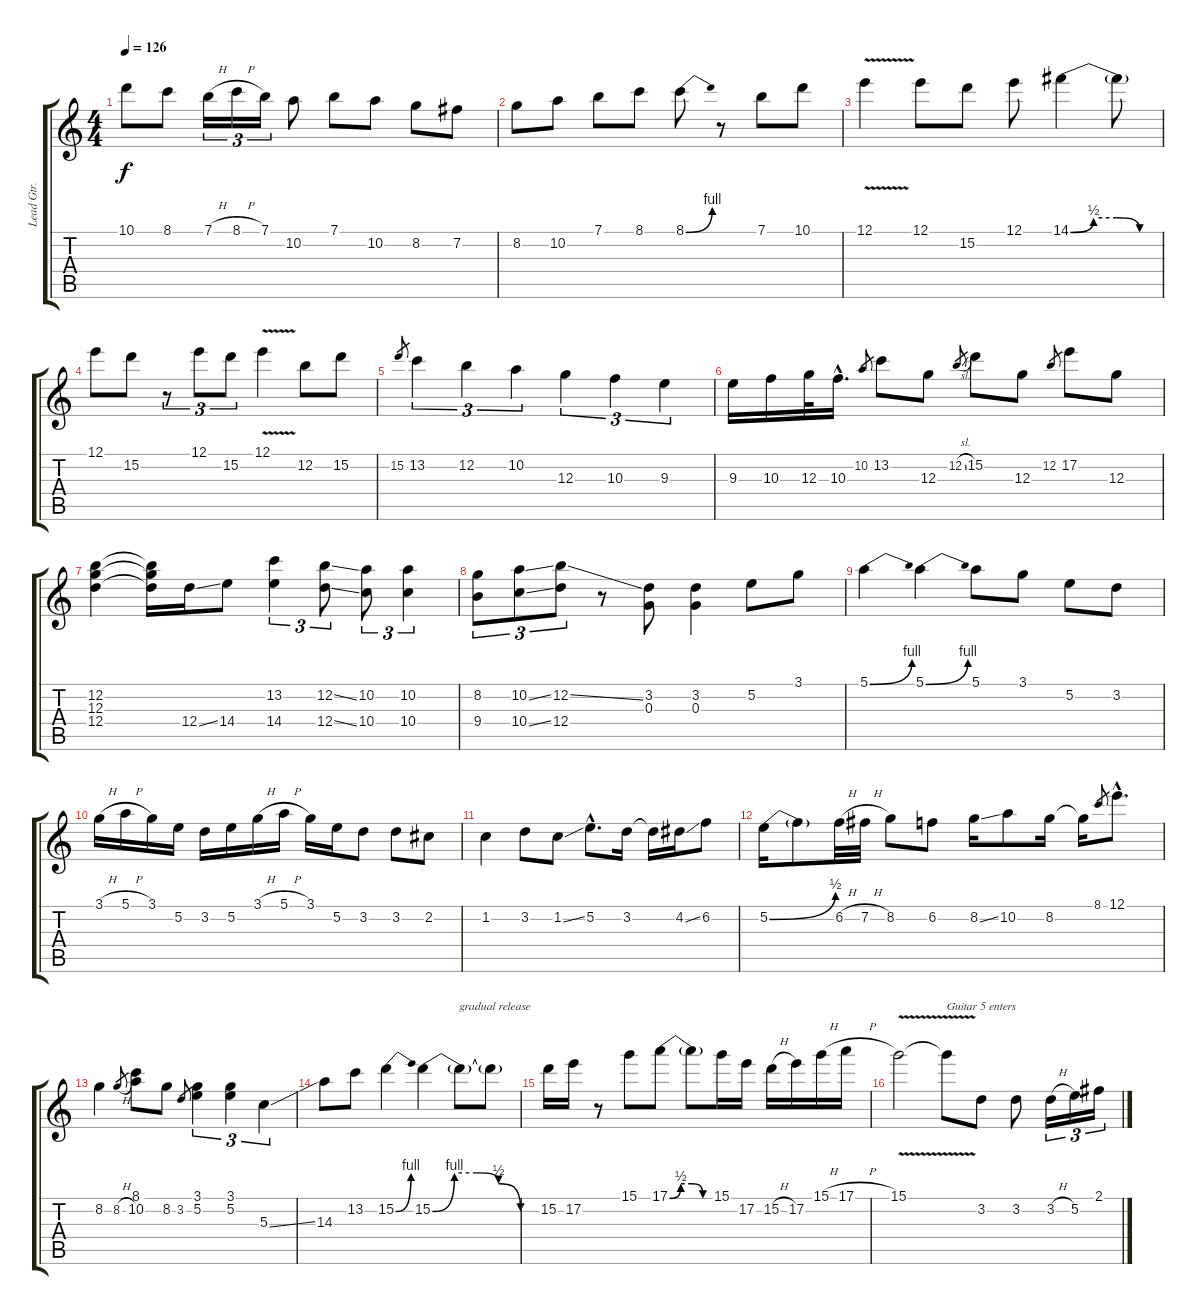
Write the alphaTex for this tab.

\track ("Lead Gtr. (E. Bell)" "Lead Gtr. ") {instrument overdrivenguitar}
\staff {score tabs}
\tuning (E4 B3 G3 D3 A2 E2) {hide}
\ts (4 4)
\tempo 126
\clef g2
\ks c
10.1.8{dy f} 8.1.8 7.1{h}.16{tu (3 2)} 8.1{h}.16{tu (3 2)} 7.1.16{tu (3 2)} 10.2.8 7.1.8 10.2.8 8.2.8 7.2.8 |
8.2.8 10.2.8 7.1.8 8.1.8 8.1{be (bend 0 0 60 4)}.8 r.8 7.1.8 10.1.8 |
12.1{v}.4 12.1.8 15.2.8 12.1.8 14.1{be (custom 0 0 15 2 30 2 45 0 60 0)}.4 14.1{t}.8 |
12.1.8 15.2.8 r.8{tu (3 2)} 12.1.8{tu (3 2)} 15.2.8{tu (3 2)} 12.1{v}.4 12.2.8 15.2.8 |
15.2.8{gr} 13.2.4{tu (3 2)} 12.2.4{tu (3 2)} 10.2.4{tu (3 2)} 12.3.4{tu (3 2)} 10.3.4{tu (3 2)} 9.3.4{tu (3 2)} |
9.3.16 10.3.16 12.3.32 10.3{hac}.16{d} 10.2.8{gr} 13.2.8 12.3.8 12.2{sl}.8{gr} 15.2.8 12.3.8 12.2.8{gr} 17.2.8 12.3.8 |
(12.2 12.3 12.4).4 (12.2{t} 12.3{t} 12.4{t}).16 12.4{ss}.16 14.4.8 (13.2 14.4).4{tu (3 2)} (12.2{ss} 12.4{ss}).8{tu (3 2)} (10.2 10.4).8{tu (3 2)} (10.2 10.4).4{tu (3 2)} |
(8.2 9.4).8{tu (3 2)} (10.2{ss} 10.4{ss}).8{tu (3 2)} (12.2{ss} 12.4).8{tu (3 2)} r.8 (3.2 0.3).8 (3.2 0.3).4 5.2.8 3.1.8 |
5.1{be (bend 0 0 60 4)}.4 5.1{be (bend 0 0 60 4)}.4 5.1.8 3.1.8 5.2.8 3.2.8 |
3.1{h}.16 5.1{h}.16 3.1.16 5.2.16 3.2.16 5.2.16 3.1{h}.16 5.1{h}.16 3.1.16 5.2.16 3.2.8 3.2.8 2.2.8 |
1.2.4 3.2.8 1.2{ss}.8 5.2{hac}.8{d} 3.2.16 3.2{t}.16 4.2{ss}.16 6.2.8 |
5.2{be (bend 0 0 60 2)}.16 5.2{t}.8 6.2{h}.32 7.2{h}.32 8.2.8 6.2.8 8.2{ss}.16 10.2.8 8.2.16 8.2{t}.16 8.1.8{gr} 12.1{hac}.8{d} |
8.2.4 8.2{h}.8{gr} (8.1 10.2).8 8.2.8 3.2.8{gr} (3.1 5.2).4{tu (3 2)} (3.1 5.2).4{tu (3 2)} 5.3{ss}.4{tu (3 2)} |
14.3.8 13.2.8 15.2{be (bend 0 0 60 4)}.4 15.2{be (custom 0 0 15 4 30 4 45 2 60 0)}.4 15.2{t}.8{txt "gradual release"} 15.2{t}.8 |
15.2.16 17.2.16 r.8 15.1.8 17.1{be (custom 0 0 15 2 30 2 45 0 60 0)}.8 17.1{t}.8 15.1.16 17.2.16 15.2{h}.16 17.2.16 15.1{h}.16 17.1{h}.16 |
15.1{v}.2 15.1{t}.8{txt "Guitar 5 enters"} 3.2.8 3.2.8 3.2{h}.16{tu (3 2)} 5.2.16{tu (3 2)} 2.1{h}.16{tu (3 2)}
